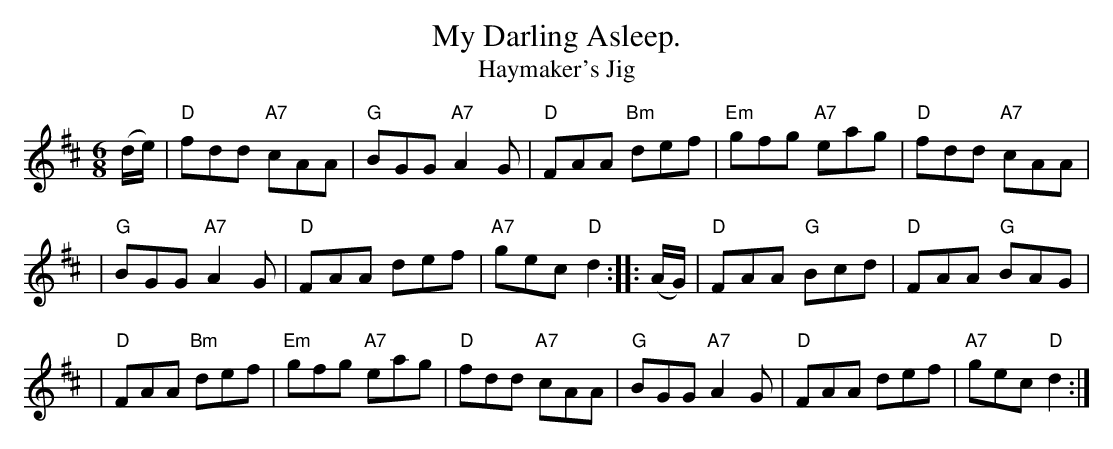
X:1
T: My Darling Asleep.
T: Haymaker's Jig
M: 6/8
L: 1/8
K: D
(d/e/) \
| "D"fdd "A7"cAA | "G"BGG "A7"A2G | "D"FAA "Bm"def | "Em"gfg "A7"eag | "D"fdd "A7"cAA |
| "G"BGG "A7"A2G | "D"FAA def | "A7"gec "D"d2 :: (A/G/) | "D"FAA "G"Bcd | "D"FAA "G"BAG |
| "D"FAA "Bm"def | "Em"gfg "A7"eag | "D"fdd "A7"cAA | "G"BGG "A7"A2G | "D"FAA def | "A7"gec "D"d2 :|
